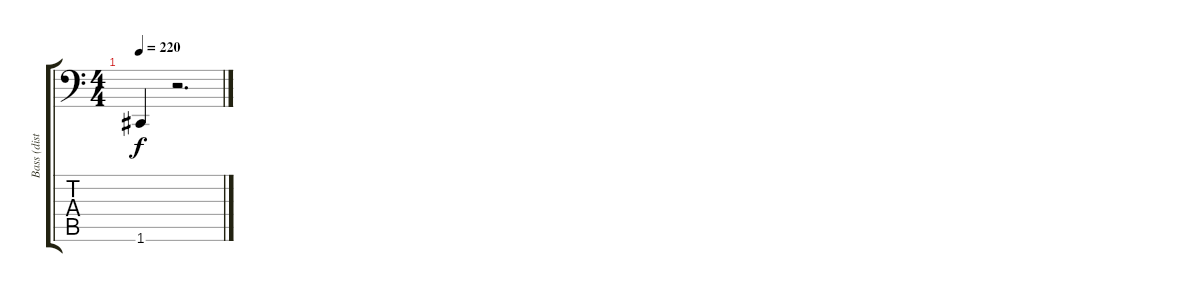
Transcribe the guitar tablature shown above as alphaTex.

\track ("Bass (distortion)" "Bass (dist") {instrument synthbass1}
\staff {score tabs}
\tuning (D3 A2 F2 C2 G1 C1) {hide}
\ts (4 4)
\tempo 220
\clef f4
\ks c
1.6.4{dy f} r.2{d}
